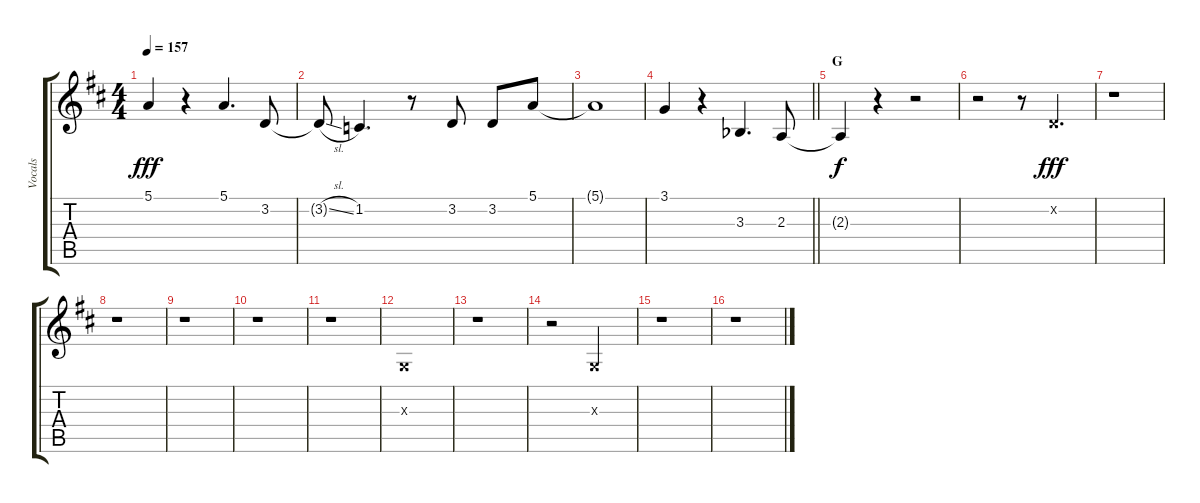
\track ("Vocals" "Vocals") {instrument voiceoohs}
\staff {score tabs}
\tuning (E4 B3 G3 D3 A2 E2) {hide}
\ts (4 4)
\tempo 157
\clef g2
\ks d
5.1{t}.4{dy fff} r.4 5.1.4{d} 3.2.8 |
3.2{sl t}.8 1.2.4{d} r.8 3.2.8 3.2.8 5.1.8 |
5.1{t}.1 |
\barLineRight lightlight
3.1.4 r.4 3.3{acc b}.4{d} 2.3.8 |
\section ("" "G")
2.3{t}.4{dy f} r.4 r.2 |
r.2 r.8 3.2{x}.4{d dy fff} |
r.1 |
r.1 |
r.1 |
r.1 |
r.1 |
0.3{x}.1 |
r.1 |
r.2 0.3{x}.2 |
r.1 |
r.1
